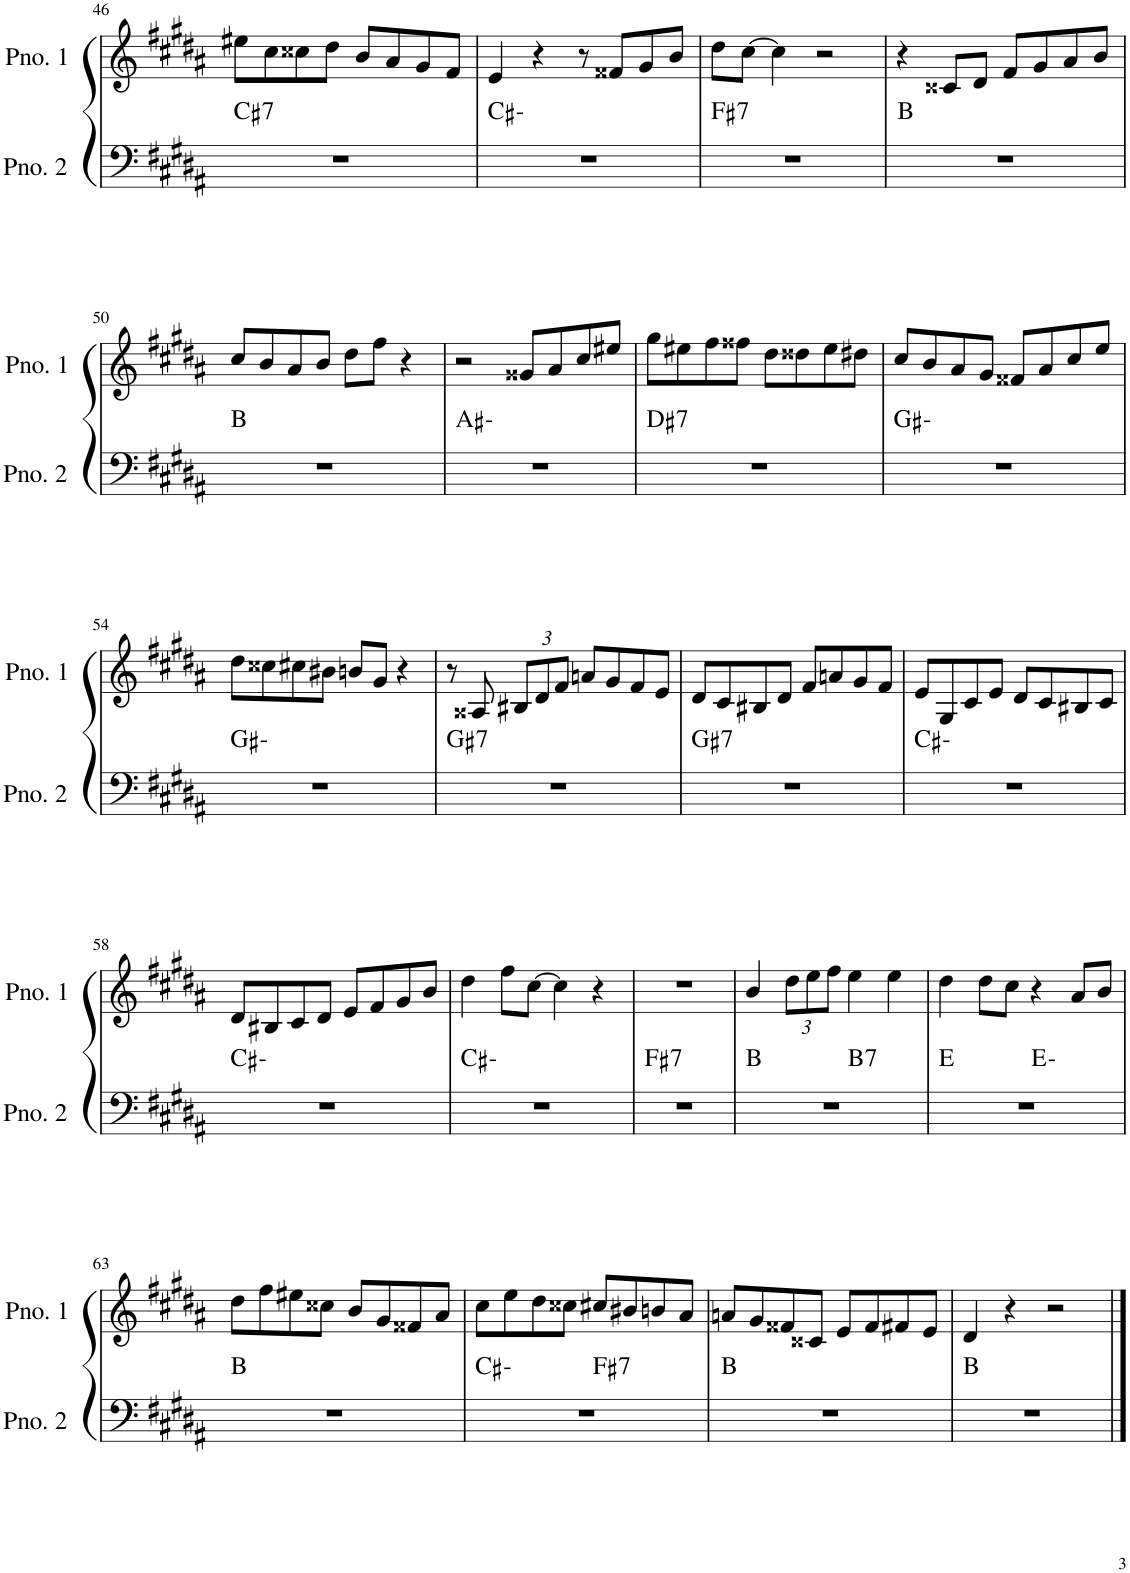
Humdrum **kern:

**kern	**harte	**kern
*part2	*part2	*part1
*staff2	*	*staff1
*I"ピアノ 2	*	*I"ピアノ 1
!!LO:PB:g=z
*clefF4	*	*clefG2
*k[f#c#g#d#a#]	*	*k[f#c#g#d#a#]
*M4/4	*	*M4/4
=46	=46	=46
!	!LO:H:kt=7	!
1r	C#:7	8ee#X\L
.	.	8cc#\
.	.	8cc##X\
.	.	8dd#\J
.	.	8b/L
.	.	8a#/
.	.	8g#/
.	.	8f#/J
=47	=47	=47
1r	C#:min	4e/
.	.	4r
.	.	8r
.	.	8f##X/L
.	.	8g#/
.	.	8b/J
=48	=48	=48
!	!LO:H:kt=7	!
1r	F#:7	8dd#\L
.	.	[8cc#\J
.	.	4cc#\]
.	.	2r
=49	=49	=49
1r	B:maj	4r
.	.	8c##X/L
.	.	8d#/J
.	.	8f#/L
.	.	8g#/
.	.	8a#/
.	.	8b/J
!!LO:LB:g=z
=50	=50	=50
1r	B:maj	8cc#/L
.	.	8b/
.	.	8a#/
.	.	8b/J
.	.	8dd#\L
.	.	8ff#\J
.	.	4r
=51	=51	=51
1r	A#:min	2r
.	.	8g##X/L
.	.	8a#/
.	.	8cc#/
.	.	8ee#X/J
=52	=52	=52
!	!LO:H:kt=7	!
1r	D#:7	8gg#\L
.	.	8ee#X\
.	.	8ff#\
.	.	8ff##X\J
.	.	8dd#\L
.	.	8dd##X\
.	.	8ee#\
.	.	8dd#X\J
=53	=53	=53
1r	G#:min	8cc#/L
.	.	8b/
.	.	8a#/
.	.	8g#/J
.	.	8f##X/L
.	.	8a#/
.	.	8cc#/
.	.	8ee/J
!!LO:LB:g=z
=54	=54	=54
1r	G#:min	8dd#\L
.	.	8cc##X\
.	.	8cc#X\
.	.	8b#X\J
.	.	8bn/L
.	.	8g#/J
.	.	4r
=55	=55	=55
!	!LO:H:kt=7	!
1r	G#:7	8r
.	.	8A##X/
*	*	*Xbrackettup
.	.	12B#X/L
.	.	12d#/
.	.	12f#/J
.	.	8an/L
.	.	8g#/
.	.	8f#/
.	.	8e/J
=56	=56	=56
!	!LO:H:kt=7	!
1r	G#:7	8d#/L
.	.	8c#/
.	.	8B#X/
.	.	8d#/J
.	.	8f#/L
.	.	8an/
.	.	8g#/
.	.	8f#/J
=57	=57	=57
1r	C#:min	8e/L
.	.	8G#/
.	.	8c#/
.	.	8e/J
.	.	8d#/L
.	.	8c#/
.	.	8B#X/
.	.	8c#/J
!!LO:LB:g=z
=58	=58	=58
1r	C#:min	8d#/L
.	.	8B#X/
.	.	8c#/
.	.	8d#/J
.	.	8e/L
.	.	8f#/
.	.	8g#/
.	.	8b/J
=59	=59	=59
1r	C#:min	4dd#\
.	.	8ff#\L
.	.	[8cc#\J
.	.	4cc#\]
.	.	4r
=60	=60	=60
!	!LO:H:kt=7	!
1r	F#:7	1r
=61	=61	=61
*^	*	*
1r	2ryy	B:maj	4b/
.	.	.	12dd#\L
.	.	.	12ee\
.	.	.	12ff#\J
!	!	!LO:H:kt=7	!
.	2ryy	B:7	4ee\
.	.	.	4ee\
=62	=62	=62	=62
1r	2ryy	E:maj	4dd#\
.	.	.	8dd#\L
.	.	.	8cc#\J
.	2ryy	E:min	4r
.	.	.	8a#/L
.	.	.	8b/J
*v	*v	*	*
!!LO:LB:g=z
=63	=63	=63
1r	B:maj	8dd#\L
.	.	8ff#\
.	.	8ee#X\
.	.	8cc##X\J
.	.	8b/L
.	.	8g#/
.	.	8f##X/
.	.	8a#/J
=64	=64	=64
*^	*	*
1r	2ryy	C#:min	8cc#\L
.	.	.	8ee\
.	.	.	8dd#\
.	.	.	8cc##X\J
!	!	!LO:H:kt=7	!
.	2ryy	F#:7	8cc#X/L
.	.	.	8b#X/
.	.	.	8bn/
.	.	.	8a#/J
*v	*v	*	*
=65	=65	=65
1r	B:maj	8an/L
.	.	8g#/
.	.	8f##X/
.	.	8c##X/J
.	.	8e/L
.	.	8f##/
.	.	8f#X/
.	.	8e/J
=66	=66	=66
1r	B:maj	4d#/
.	.	4r
.	.	2r
==	==	==
*-	*-	*-
